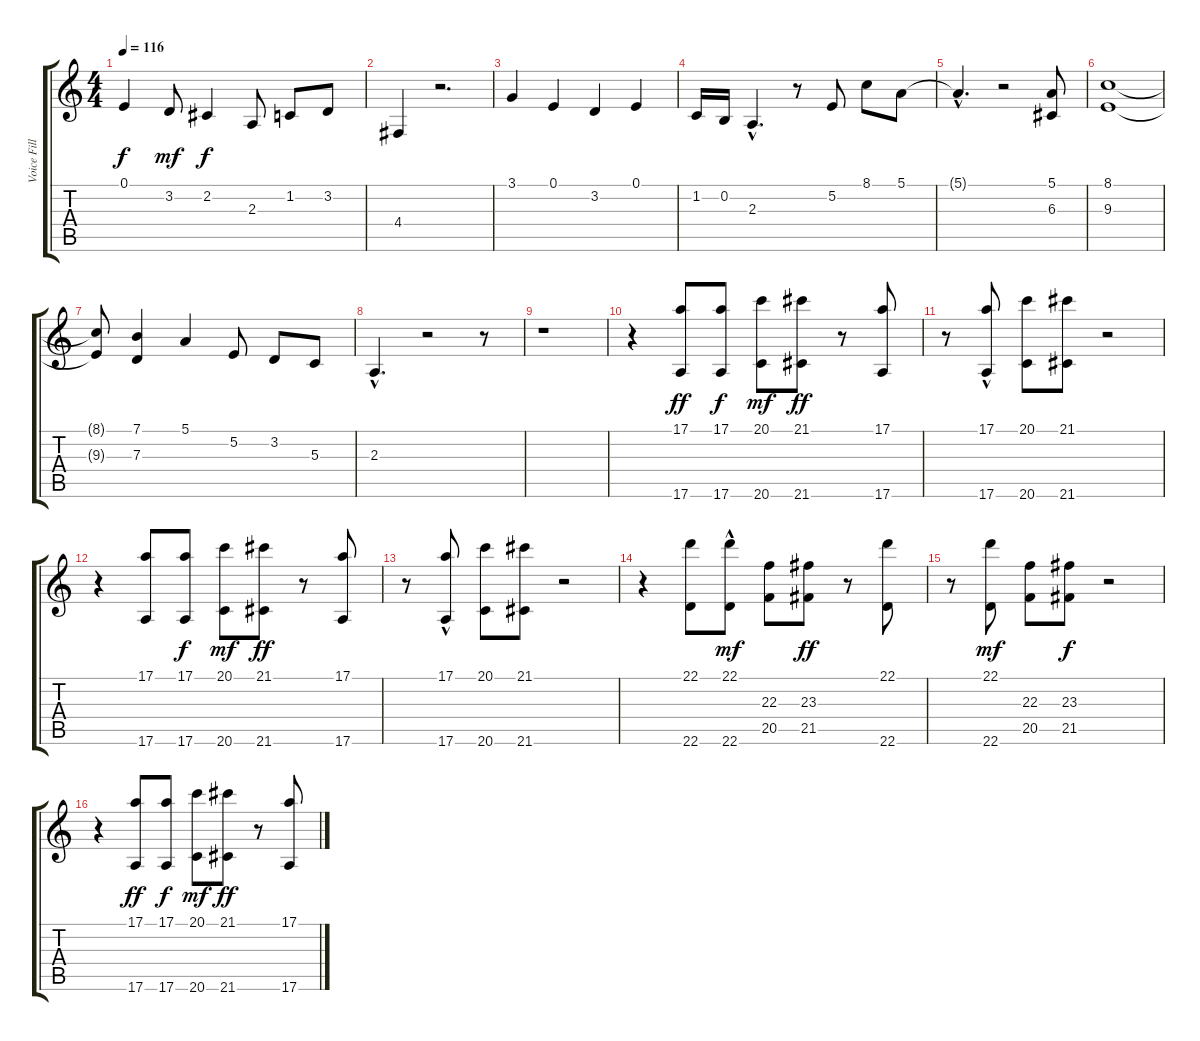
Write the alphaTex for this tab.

\track ("Voice Fill" "Voice Fill") {instrument pad7halo}
\staff {score tabs}
\tuning (E4 B3 G3 D3 A2 E2) {hide}
\ts (4 4)
\tempo 116
\clef g2
\ks c
0.1.4{dy f} 3.2.8{dy mf} 2.2.4{dy f} 2.3.8 1.2.8 3.2.8 |
4.4.4 r.2{d} |
3.1.4 0.1.4 3.2.4 0.1.4 |
1.2.16 0.2.16 2.3{hac}.4{d} r.8 5.2.8 8.1.8 5.1.8 |
5.1{hac t}.4{d} r.2 (5.1 6.3).8 |
(8.1 9.3).1 |
(8.1{t} 9.3{t}).8 (7.1 7.3).4 5.1.4 5.2.8 3.2.8 5.3.8 |
2.3{hac}.4{d} r.2 r.8 |
r.1 |
r.4 (17.1 17.6).8{dy ff instrument synthbrass1} (17.1 17.6).8{dy f} (20.1 20.6).8{dy mf} (21.1 21.6).8{dy ff} r.8 (17.1 17.6).8 |
r.8 (17.1{hac} 17.6).8 (20.1 20.6).8 (21.1 21.6).8 r.2 |
r.4 (17.1 17.6).8 (17.1 17.6).8{dy f} (20.1 20.6).8{dy mf} (21.1 21.6).8{dy ff} r.8 (17.1 17.6).8 |
r.8 (17.1{hac} 17.6).8 (20.1 20.6).8 (21.1 21.6).8 r.2 |
r.4 (22.1 22.6).8 (22.1{hac} 22.6).8{dy mf} (22.3 20.5).8 (23.3 21.5).8{dy ff} r.8 (22.1 22.6).8 |
r.8 (22.1 22.6).8{dy mf} (22.3 20.5).8 (23.3 21.5).8{dy f} r.2 |
r.4 (17.1 17.6).8{dy ff} (17.1 17.6).8{dy f} (20.1 20.6).8{dy mf} (21.1 21.6).8{dy ff} r.8 (17.1 17.6).8
